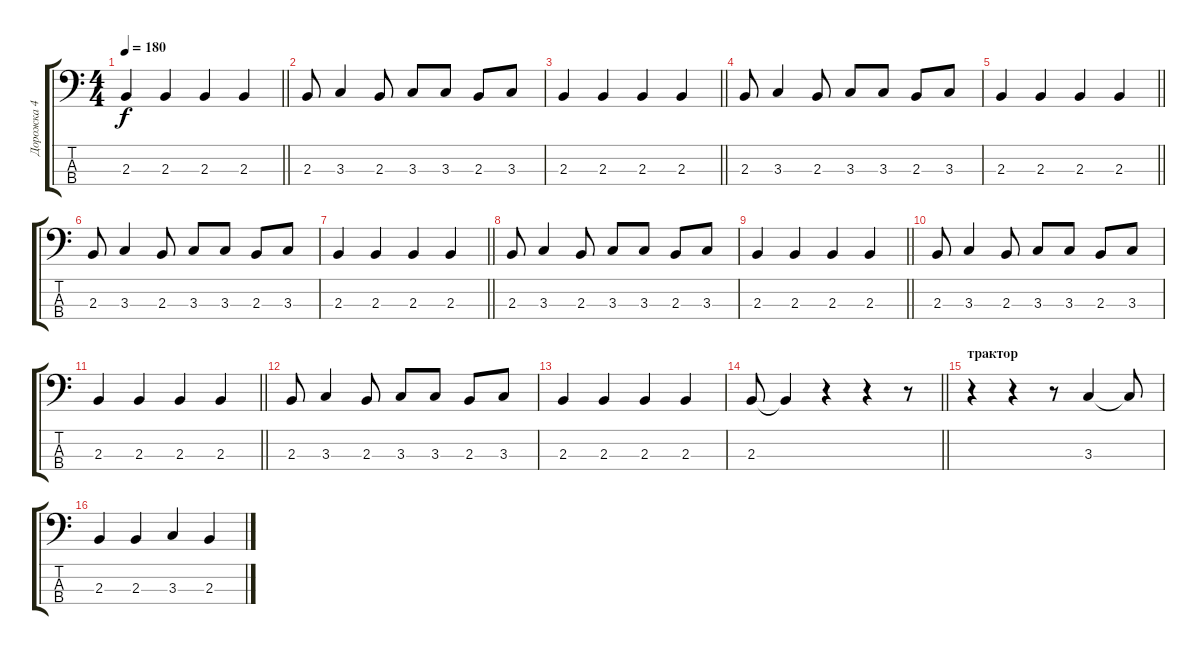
\track ("Дорожка 4" "Дорожка 4") {instrument electricbasspick}
\staff {score tabs}
\tuning (G2 D2 A1 E1) {hide}
\ts (4 4)
\tempo 180
\clef f4
\barLineRight lightlight
\ks c
2.3.4{dy f} 2.3.4 2.3.4 2.3.4 |
2.3.8 3.3.4 2.3.8 3.3.8 3.3.8 2.3.8 3.3.8 |
\barLineRight lightlight
2.3.4 2.3.4 2.3.4 2.3.4 |
2.3.8 3.3.4 2.3.8 3.3.8 3.3.8 2.3.8 3.3.8 |
\barLineRight lightlight
2.3.4 2.3.4 2.3.4 2.3.4 |
2.3.8 3.3.4 2.3.8 3.3.8 3.3.8 2.3.8 3.3.8 |
\barLineRight lightlight
2.3.4 2.3.4 2.3.4 2.3.4 |
2.3.8 3.3.4 2.3.8 3.3.8 3.3.8 2.3.8 3.3.8 |
\barLineRight lightlight
2.3.4 2.3.4 2.3.4 2.3.4 |
2.3.8 3.3.4 2.3.8 3.3.8 3.3.8 2.3.8 3.3.8 |
\barLineRight lightlight
2.3.4 2.3.4 2.3.4 2.3.4 |
2.3.8 3.3.4 2.3.8 3.3.8 3.3.8 2.3.8 3.3.8 |
2.3.4 2.3.4 2.3.4 2.3.4 |
\barLineRight lightlight
2.3.8 2.3{t}.4 r.4 r.4 r.8 |
\section ("" "трактор")
r.4 r.4 r.8 3.3.4 3.3{t}.8 |
2.3.4 2.3.4 3.3.4 2.3.4
